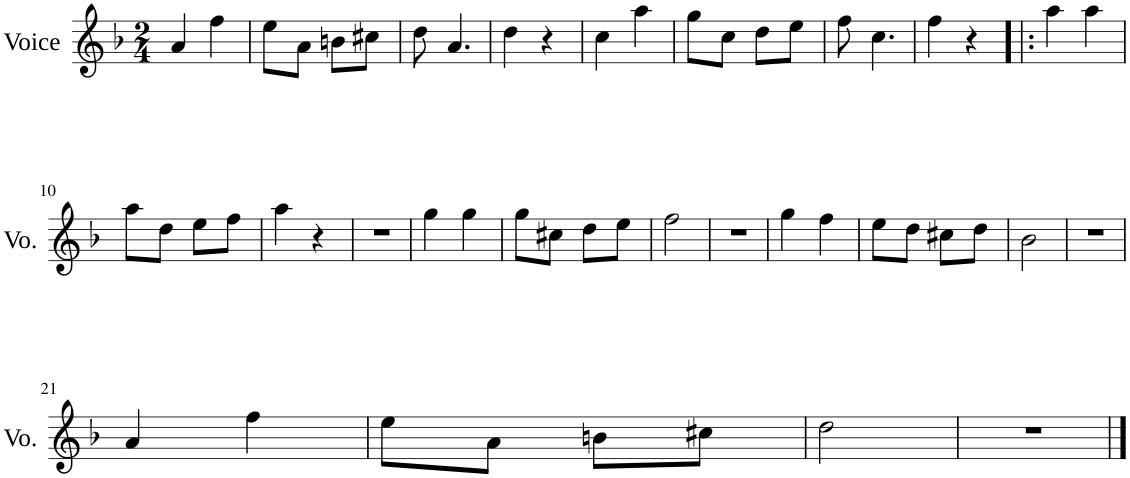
**kern
*part1
*staff1
*I"Voice
*I'Vo.
*clefG2
*k[b-]
*M2/4
=1
4a/
4ff\
=2
8ee\L
8a\J
8bn\L
8cc#X\J
=3
8dd\
4.a/
=4
4dd\
4r
=5
4cc\
4aa\
=6
8gg\L
8cc\J
8dd\L
8ee\J
=7
8ff\
4.cc\
=8
4ff\
4r
=9!|:
4aa\
4aa\
!!LO:LB:g=z
=10
8aa\L
8dd\J
8ee\L
8ff\J
=11
4aa\
4r
=12
2r
=13
4gg\
4gg\
=14
8gg\L
8cc#X\J
8dd\L
8ee\J
=15
2ff\
=16
2r
=17
4gg\
4ff\
=18
8ee\L
8dd\J
8cc#X\L
8dd\J
=19
2b-\
=20
2r
!!LO:LB:g=z
=21
4a/
4ff\
=22
8ee\L
8a\J
8bn\L
8cc#X\J
=23
2dd\
=24
2r
==
*-
